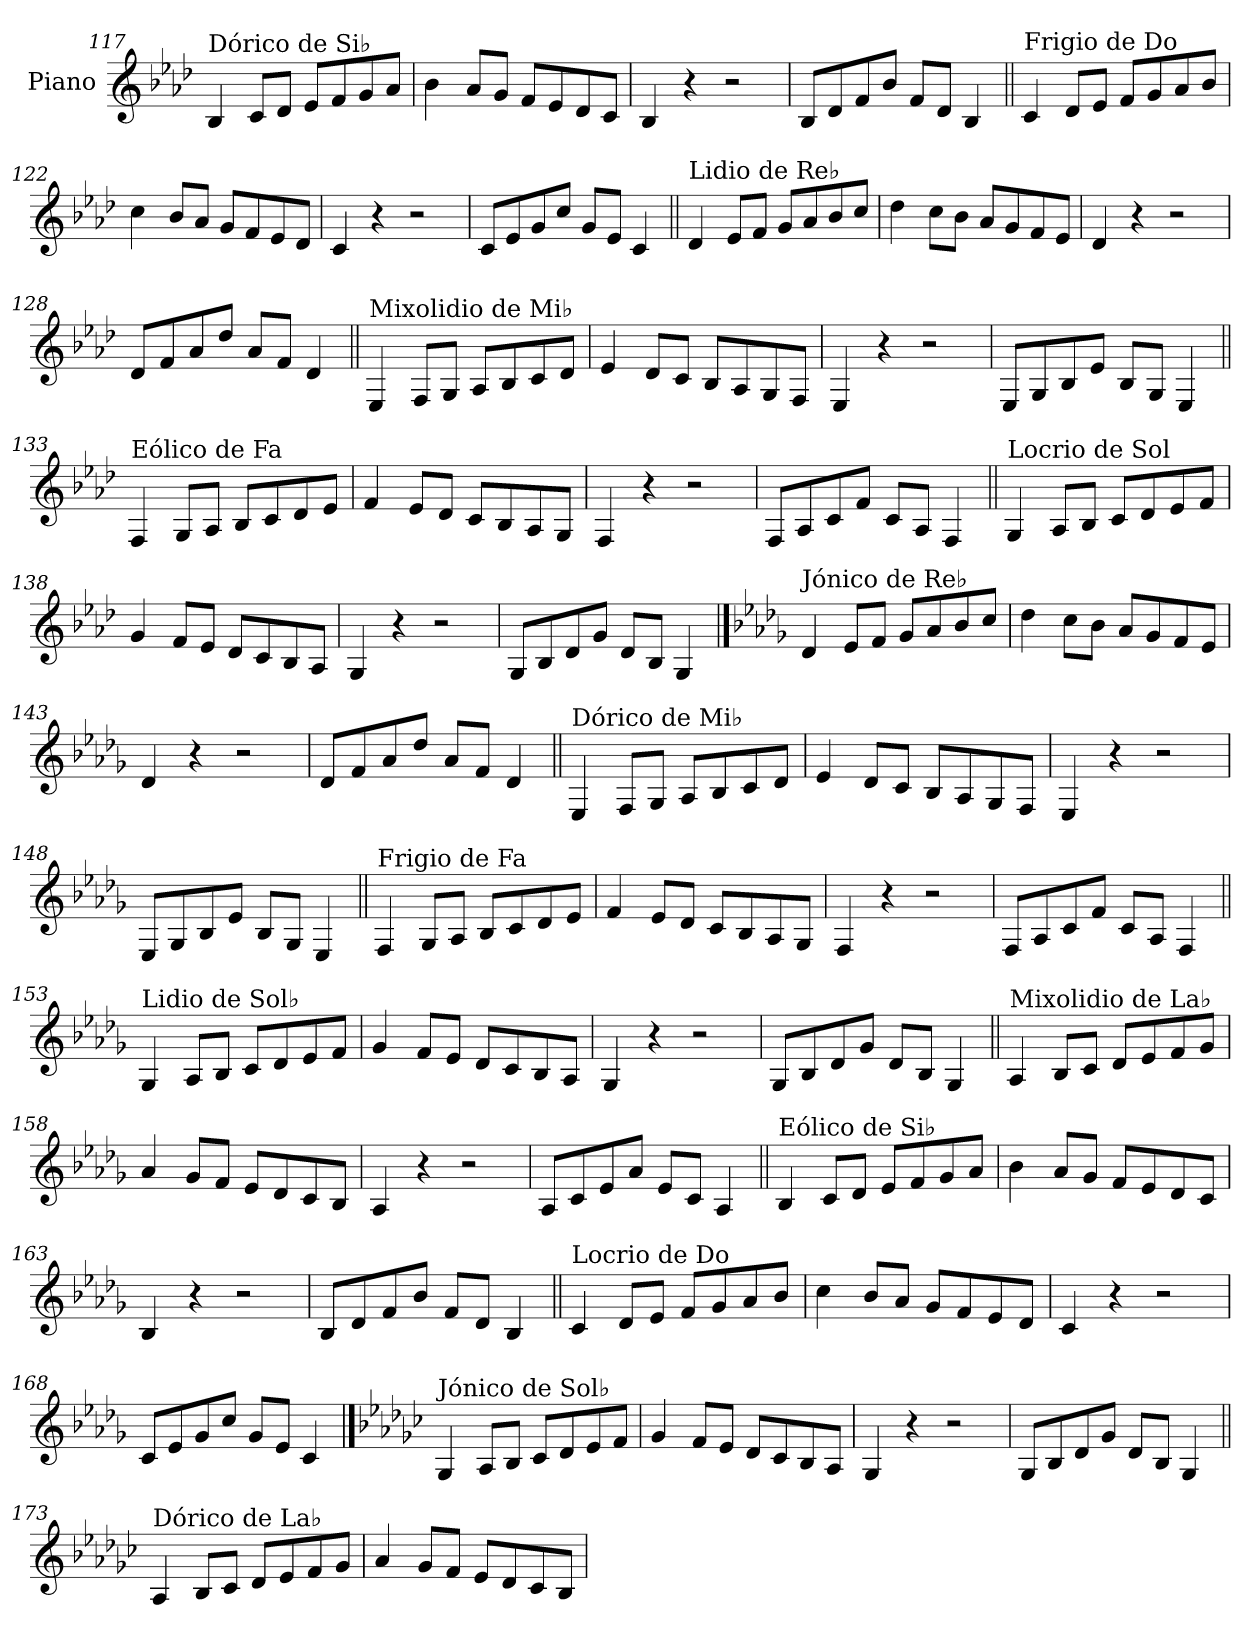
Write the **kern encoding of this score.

**kern
*part1
*staff1
*I"Piano
*I'Pno.
!!LO:LB:g=z
*clefG2
*k[b-e-a-d-]
=117
!LO:TX:a:t=Dórico de Si♭
4B-/
8c/L
8d-/J
8e-/L
8f/
8g/
8a-/J
=118
4b-\
8a-/L
8g/J
8f/L
8e-/
8d-/
8c/J
=119
4B-/
4r
2r
=120
8B-/L
8d-/
8f/
8b-/J
8f/L
8d-/J
4B-/
!!LO:LB:g=z
=121||
!LO:TX:a:t=Frigio de Do
4c/
8d-/L
8e-/J
8f/L
8g/
8a-/
8b-/J
=122
4cc\
8b-/L
8a-/J
8g/L
8f/
8e-/
8d-/J
=123
4c/
4r
2r
=124
8c/L
8e-/
8g/
8cc/J
8g/L
8e-/J
4c/
!!LO:LB:g=z
=125||
!LO:TX:a:t=Lidio de Re♭
4d-/
8e-/L
8f/J
8g/L
8a-/
8b-/
8cc/J
=126
4dd-\
8cc\L
8b-\J
8a-/L
8g/
8f/
8e-/J
=127
4d-/
4r
2r
=128
8d-/L
8f/
8a-/
8dd-/J
8a-/L
8f/J
4d-/
!!LO:LB:g=z
=129||
!LO:TX:a:t=Mixolidio de Mi♭
4E-/
8F/L
8G/J
8A-/L
8B-/
8c/
8d-/J
=130
4e-/
8d-/L
8c/J
8B-/L
8A-/
8G/
8F/J
=131
4E-/
4r
2r
=132
8E-/L
8G/
8B-/
8e-/J
8B-/L
8G/J
4E-/
!!LO:LB:g=z
=133||
!LO:TX:a:t=Eólico de Fa
4F/
8G/L
8A-/J
8B-/L
8c/
8d-/
8e-/J
=134
4f/
8e-/L
8d-/J
8c/L
8B-/
8A-/
8G/J
=135
4F/
4r
2r
=136
8F/L
8A-/
8c/
8f/J
8c/L
8A-/J
4F/
!!LO:LB:g=z
=137||
!LO:TX:a:t=Locrio de Sol
4G/
8A-/L
8B-/J
8c/L
8d-/
8e-/
8f/J
=138
4g/
8f/L
8e-/J
8d-/L
8c/
8B-/
8A-/J
=139
4G/
4r
2r
=140
8G/L
8B-/
8d-/
8g/J
8d-/L
8B-/J
4G/
!!LO:PB:g=z
==141
*k[b-e-a-d-g-]
!LO:TX:a:t=Jónico de Re♭
4d-/
8e-/L
8f/J
8g-/L
8a-/
8b-/
8cc/J
=142
4dd-\
8cc\L
8b-\J
8a-/L
8g-/
8f/
8e-/J
=143
4d-/
4r
2r
=144
8d-/L
8f/
8a-/
8dd-/J
8a-/L
8f/J
4d-/
!!LO:LB:g=z
=145||
!LO:TX:a:t=Dórico de Mi♭
4E-/
8F/L
8G-/J
8A-/L
8B-/
8c/
8d-/J
=146
4e-/
8d-/L
8c/J
8B-/L
8A-/
8G-/
8F/J
=147
4E-/
4r
2r
=148
8E-/L
8G-/
8B-/
8e-/J
8B-/L
8G-/J
4E-/
!!LO:LB:g=z
=149||
!LO:TX:a:t=Frigio de Fa
4F/
8G-/L
8A-/J
8B-/L
8c/
8d-/
8e-/J
=150
4f/
8e-/L
8d-/J
8c/L
8B-/
8A-/
8G-/J
=151
4F/
4r
2r
=152
8F/L
8A-/
8c/
8f/J
8c/L
8A-/J
4F/
!!LO:LB:g=z
=153||
!LO:TX:a:t=Lidio de Sol♭
4G-/
8A-/L
8B-/J
8c/L
8d-/
8e-/
8f/J
=154
4g-/
8f/L
8e-/J
8d-/L
8c/
8B-/
8A-/J
=155
4G-/
4r
2r
=156
8G-/L
8B-/
8d-/
8g-/J
8d-/L
8B-/J
4G-/
!!LO:LB:g=z
=157||
!LO:TX:a:t=Mixolidio de La♭
4A-/
8B-/L
8c/J
8d-/L
8e-/
8f/
8g-/J
=158
4a-/
8g-/L
8f/J
8e-/L
8d-/
8c/
8B-/J
=159
4A-/
4r
2r
=160
8A-/L
8c/
8e-/
8a-/J
8e-/L
8c/J
4A-/
!!LO:LB:g=z
=161||
!LO:TX:a:t=Eólico de Si♭
4B-/
8c/L
8d-/J
8e-/L
8f/
8g-/
8a-/J
=162
4b-\
8a-/L
8g-/J
8f/L
8e-/
8d-/
8c/J
=163
4B-/
4r
2r
=164
8B-/L
8d-/
8f/
8b-/J
8f/L
8d-/J
4B-/
!!LO:LB:g=z
=165||
!LO:TX:a:t=Locrio de Do
4c/
8d-/L
8e-/J
8f/L
8g-/
8a-/
8b-/J
=166
4cc\
8b-/L
8a-/J
8g-/L
8f/
8e-/
8d-/J
=167
4c/
4r
2r
=168
8c/L
8e-/
8g-/
8cc/J
8g-/L
8e-/J
4c/
!!LO:PB:g=z
==169
*k[b-e-a-d-g-c-]
!LO:TX:a:t=Jónico de Sol♭
4G-/
8A-/L
8B-/J
8c-/L
8d-/
8e-/
8f/J
=170
4g-/
8f/L
8e-/J
8d-/L
8c-/
8B-/
8A-/J
=171
4G-/
4r
2r
=172
8G-/L
8B-/
8d-/
8g-/J
8d-/L
8B-/J
4G-/
!!LO:LB:g=z
=173||
!LO:TX:a:t=Dórico de La♭
4A-/
8B-/L
8c-/J
8d-/L
8e-/
8f/
8g-/J
=174
4a-/
8g-/L
8f/J
8e-/L
8d-/
8c-/
8B-/J
=
*-
